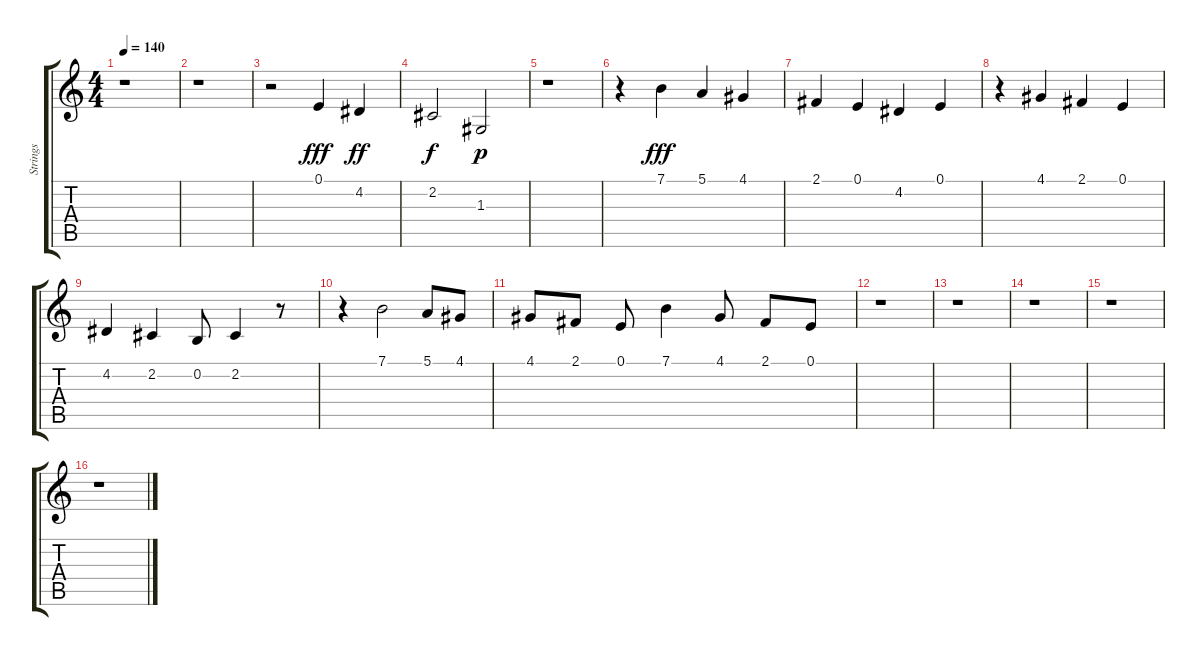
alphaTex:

\track ("Strings" "Strings") {instrument stringensemble1}
\staff {score tabs}
\tuning (E4 B3 G3 D3 A2 E2) {hide}
\ts (4 4)
\tempo 140
\clef g2
\ks c
r.1{dy fff} |
r.1 |
r.2 0.1.4{volume 9 instrument acousticguitarsteel} 4.2.4{dy ff} |
2.2.2{dy f} 1.3.2{dy p} |
r.1 |
r.4 7.1.4{dy fff volume 11 instrument acousticguitarnylon} 5.1.4 4.1.4 |
2.1.4 0.1.4 4.2.4 0.1.4 |
r.4 4.1.4 2.1.4 0.1.4 |
4.2.4 2.2.4 0.2.8 2.2.4 r.8 |
r.4 7.1.2 5.1.8 4.1.8 |
4.1.8 2.1.8 0.1.8 7.1.4 4.1.8 2.1.8 0.1.8 |
r.1 |
r.1 |
r.1 |
r.1 |
r.1
